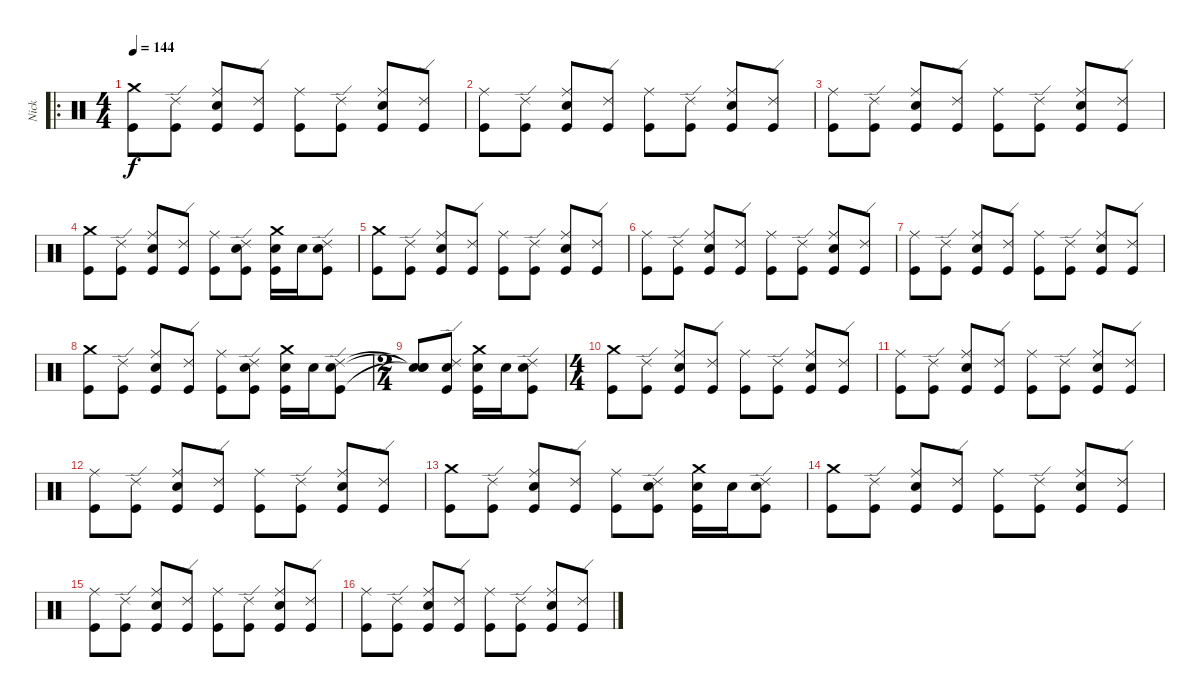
\track ("Nick" "Nick") {instrument percussion}
\staff {score}
\articulation defaults
\ro
\ts (4 4)
\tempo 144
\clef neutral
\ks c
("Crash medium (hit)" "Kick (hit)").8{dy f} ("Ride (edge) 2" "Kick (hit)").8 ("Ride (middle)" "Kick (hit)" "Snare (hit) 2").8 ("Ride (edge) 2" "Kick (hit)").8 ("Ride (middle)" "Kick (hit)").8 ("Ride (edge) 2" "Kick (hit)").8 ("Ride (middle)" "Kick (hit)" "Snare (hit) 2").8 ("Ride (edge) 2" "Kick (hit)").8 |
("Ride (middle)" "Kick (hit)").8 ("Ride (edge) 2" "Kick (hit)").8 ("Ride (middle)" "Kick (hit)" "Snare (hit) 2").8 ("Ride (edge) 2" "Kick (hit)").8 ("Ride (middle)" "Kick (hit)").8 ("Ride (edge) 2" "Kick (hit)").8 ("Ride (middle)" "Kick (hit)" "Snare (hit) 2").8 ("Ride (edge) 2" "Kick (hit)").8 |
("Ride (middle)" "Kick (hit)").8 ("Ride (edge) 2" "Kick (hit)").8 ("Ride (middle)" "Kick (hit)" "Snare (hit) 2").8 ("Ride (edge) 2" "Kick (hit)").8 ("Ride (middle)" "Kick (hit)").8 ("Ride (edge) 2" "Kick (hit)").8 ("Ride (middle)" "Kick (hit)" "Snare (hit) 2").8 ("Ride (edge) 2" "Kick (hit)").8 |
("Crash medium (hit)" "Kick (hit)").8 ("Ride (edge) 2" "Kick (hit)").8 ("Ride (middle)" "Kick (hit)" "Snare (hit) 2").8 ("Ride (edge) 2" "Kick (hit)").8 ("Ride (middle)" "Kick (hit)").8 ("Ride (edge) 2" "Kick (hit)" "Snare (hit) 2").8 ("Crash medium (hit)" "Kick (hit)" "Snare (hit) 2").16 "Snare (hit) 2".16 ("Ride (edge) 2" "Kick (hit)" "Snare (hit) 2").8 |
("Crash medium (hit)" "Kick (hit)").8 ("Ride (edge) 2" "Kick (hit)").8 ("Ride (middle)" "Kick (hit)" "Snare (hit) 2").8 ("Ride (edge) 2" "Kick (hit)").8 ("Ride (middle)" "Kick (hit)").8 ("Ride (edge) 2" "Kick (hit)").8 ("Ride (middle)" "Kick (hit)" "Snare (hit) 2").8 ("Ride (edge) 2" "Kick (hit)").8 |
("Ride (middle)" "Kick (hit)").8 ("Ride (edge) 2" "Kick (hit)").8 ("Ride (middle)" "Kick (hit)" "Snare (hit) 2").8 ("Ride (edge) 2" "Kick (hit)").8 ("Ride (middle)" "Kick (hit)").8 ("Ride (edge) 2" "Kick (hit)").8 ("Ride (middle)" "Kick (hit)" "Snare (hit) 2").8 ("Ride (edge) 2" "Kick (hit)").8 |
("Ride (middle)" "Kick (hit)").8 ("Ride (edge) 2" "Kick (hit)").8 ("Ride (middle)" "Kick (hit)" "Snare (hit) 2").8 ("Ride (edge) 2" "Kick (hit)").8 ("Ride (middle)" "Kick (hit)").8 ("Ride (edge) 2" "Kick (hit)").8 ("Ride (middle)" "Kick (hit)" "Snare (hit) 2").8 ("Ride (edge) 2" "Kick (hit)").8 |
("Crash medium (hit)" "Kick (hit)").8 ("Ride (edge) 2" "Kick (hit)").8 ("Ride (middle)" "Kick (hit)" "Snare (hit) 2").8 ("Ride (edge) 2" "Kick (hit)").8 ("Ride (middle)" "Kick (hit)").8 ("Ride (edge) 2" "Kick (hit)" "Snare (hit) 2").8 ("Crash medium (hit)" "Kick (hit)" "Snare (hit) 2").16 "Snare (hit) 2".16 ("Ride (edge) 2" "Kick (hit)" "Snare (hit) 2").8 |
\ts (2 4)
("Snare (hit)"{t} "Snare (hit)"{t} "Snare (hit)"{t}).8 ("Ride (edge) 2" "Kick (hit)" "Snare (hit) 2").8 ("Crash medium (hit)" "Kick (hit)" "Snare (hit) 2").16 "Snare (hit) 2".16 ("Ride (edge) 2" "Kick (hit)" "Snare (hit) 2").8 |
\ts (4 4)
("Crash medium (hit)" "Kick (hit)").8 ("Ride (edge) 2" "Kick (hit)").8 ("Ride (middle)" "Kick (hit)" "Snare (hit) 2").8 ("Ride (edge) 2" "Kick (hit)").8 ("Ride (middle)" "Kick (hit)").8 ("Ride (edge) 2" "Kick (hit)").8 ("Ride (middle)" "Kick (hit)" "Snare (hit) 2").8 ("Ride (edge) 2" "Kick (hit)").8 |
("Ride (middle)" "Kick (hit)").8 ("Ride (edge) 2" "Kick (hit)").8 ("Ride (middle)" "Kick (hit)" "Snare (hit) 2").8 ("Ride (edge) 2" "Kick (hit)").8 ("Ride (middle)" "Kick (hit)").8 ("Ride (edge) 2" "Kick (hit)").8 ("Ride (middle)" "Kick (hit)" "Snare (hit) 2").8 ("Ride (edge) 2" "Kick (hit)").8 |
("Ride (middle)" "Kick (hit)").8 ("Ride (edge) 2" "Kick (hit)").8 ("Ride (middle)" "Kick (hit)" "Snare (hit) 2").8 ("Ride (edge) 2" "Kick (hit)").8 ("Ride (middle)" "Kick (hit)").8 ("Ride (edge) 2" "Kick (hit)").8 ("Ride (middle)" "Kick (hit)" "Snare (hit) 2").8 ("Ride (edge) 2" "Kick (hit)").8 |
("Crash medium (hit)" "Kick (hit)").8 ("Ride (edge) 2" "Kick (hit)").8 ("Ride (middle)" "Kick (hit)" "Snare (hit) 2").8 ("Ride (edge) 2" "Kick (hit)").8 ("Ride (middle)" "Kick (hit)").8 ("Ride (edge) 2" "Kick (hit)" "Snare (hit) 2").8 ("Crash medium (hit)" "Kick (hit)" "Snare (hit) 2").16 "Snare (hit) 2".16 ("Ride (edge) 2" "Kick (hit)" "Snare (hit) 2").8 |
("Crash medium (hit)" "Kick (hit)").8 ("Ride (edge) 2" "Kick (hit)").8 ("Ride (middle)" "Kick (hit)" "Snare (hit) 2").8 ("Ride (edge) 2" "Kick (hit)").8 ("Ride (middle)" "Kick (hit)").8 ("Ride (edge) 2" "Kick (hit)").8 ("Ride (middle)" "Kick (hit)" "Snare (hit) 2").8 ("Ride (edge) 2" "Kick (hit)").8 |
("Ride (middle)" "Kick (hit)").8 ("Ride (edge) 2" "Kick (hit)").8 ("Ride (middle)" "Kick (hit)" "Snare (hit) 2").8 ("Ride (edge) 2" "Kick (hit)").8 ("Ride (middle)" "Kick (hit)").8 ("Ride (edge) 2" "Kick (hit)").8 ("Ride (middle)" "Kick (hit)" "Snare (hit) 2").8 ("Ride (edge) 2" "Kick (hit)").8 |
("Ride (middle)" "Kick (hit)").8 ("Ride (edge) 2" "Kick (hit)").8 ("Ride (middle)" "Kick (hit)" "Snare (hit) 2").8 ("Ride (edge) 2" "Kick (hit)").8 ("Ride (middle)" "Kick (hit)").8 ("Ride (edge) 2" "Kick (hit)").8 ("Ride (middle)" "Kick (hit)" "Snare (hit) 2").8 ("Ride (edge) 2" "Kick (hit)").8
